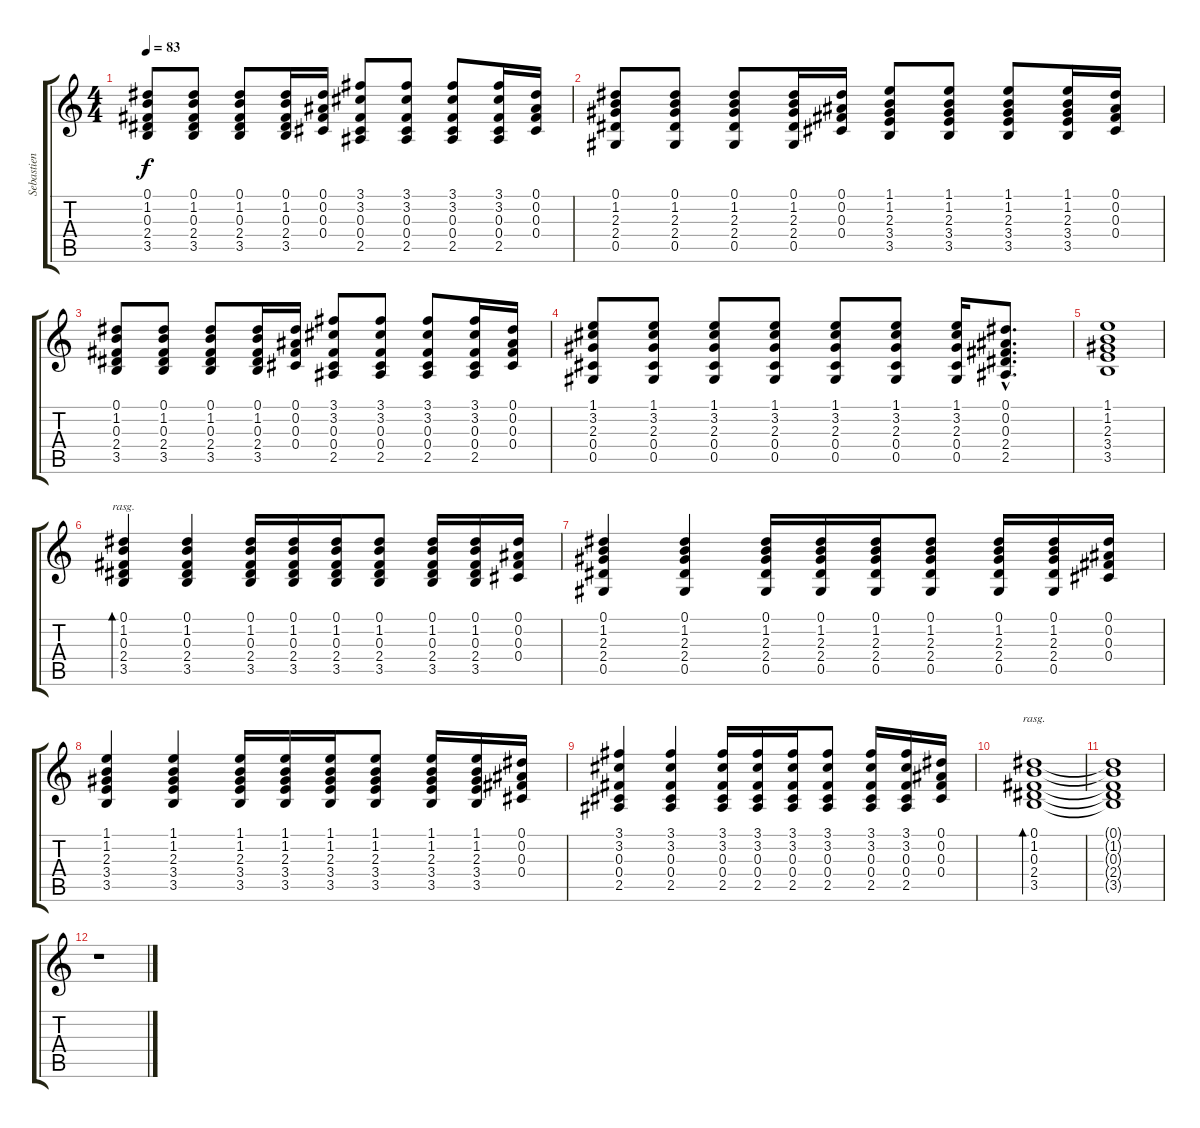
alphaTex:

\track ("Sebastien Lefebvre" "Sebastien ") {instrument acousticguitarsteel}
\staff {score tabs}
\tuning (Eb4 Bb3 Gb3 Db3 Ab2 Eb2) {hide}
\ts (4 4)
\tempo 83
\clef g2
\ks c
(0.1 1.2 0.3 2.4 3.5).8{dy f} (0.1 1.2 0.3 2.4 3.5).8 (0.1 1.2 0.3 2.4 3.5).8 (0.1 1.2 0.3 2.4 3.5).16 (0.1 0.2 0.3 0.4).16 (3.1 3.2 0.3 0.4 2.5).8 (3.1 3.2 0.3 0.4 2.5).8 (3.1 3.2 0.3 0.4 2.5).8 (3.1 3.2 0.3 0.4 2.5).16 (0.1 0.2 0.3 0.4).16 |
(0.1 1.2 2.3 2.4 0.5).8 (0.1 1.2 2.3 2.4 0.5).8 (0.1 1.2 2.3 2.4 0.5).8 (0.1 1.2 2.3 2.4 0.5).16 (0.1 0.2 0.3 0.4).16 (1.1 1.2 2.3 3.4 3.5).8 (1.1 1.2 2.3 3.4 3.5).8 (1.1 1.2 2.3 3.4 3.5).8 (1.1 1.2 2.3 3.4 3.5).16 (0.1 0.2 0.3 0.4).16 |
(0.1 1.2 0.3 2.4 3.5).8 (0.1 1.2 0.3 2.4 3.5).8 (0.1 1.2 0.3 2.4 3.5).8 (0.1 1.2 0.3 2.4 3.5).16 (0.1 0.2 0.3 0.4).16 (3.1 3.2 0.3 0.4 2.5).8 (3.1 3.2 0.3 0.4 2.5).8 (3.1 3.2 0.3 0.4 2.5).8 (3.1 3.2 0.3 0.4 2.5).16 (0.1 0.2 0.3 0.4).16 |
(1.1 3.2 2.3 0.4 0.5).8 (1.1 3.2 2.3 0.4 0.5).8 (1.1 3.2 2.3 0.4 0.5).8 (1.1 3.2 2.3 0.4 0.5).8 (1.1 3.2 2.3 0.4 0.5).8 (1.1 3.2 2.3 0.4 0.5).8 (1.1 3.2 2.3 0.4 0.5).16 (0.1{hac} 0.2{hac} 0.3{hac} 2.4{hac} 2.5{hac}).8{d} |
(1.1 1.2 2.3 3.4 3.5).1 |
(0.1 1.2 0.3 2.4 3.5).4{bd 120 rasg ii} (0.1 1.2 0.3 2.4 3.5).4 (0.1 1.2 0.3 2.4 3.5).16 (0.1 1.2 0.3 2.4 3.5).16 (0.1 1.2 0.3 2.4 3.5).16 (0.1 1.2 0.3 2.4 3.5).8 (0.1 1.2 0.3 2.4 3.5).16 (0.1 1.2 0.3 2.4 3.5).16 (0.1 0.2 0.3 0.4).16 |
(0.1 1.2 2.3 2.4 0.5).4 (0.1 1.2 2.3 2.4 0.5).4 (0.1 1.2 2.3 2.4 0.5).16 (0.1 1.2 2.3 2.4 0.5).16 (0.1 1.2 2.3 2.4 0.5).16 (0.1 1.2 2.3 2.4 0.5).8 (0.1 1.2 2.3 2.4 0.5).16 (0.1 1.2 2.3 2.4 0.5).16 (0.1 0.2 0.3 0.4).16 |
(1.1 1.2 2.3 3.4 3.5).4 (1.1 1.2 2.3 3.4 3.5).4 (1.1 1.2 2.3 3.4 3.5).16 (1.1 1.2 2.3 3.4 3.5).16 (1.1 1.2 2.3 3.4 3.5).16 (1.1 1.2 2.3 3.4 3.5).8 (1.1 1.2 2.3 3.4 3.5).16 (1.1 1.2 2.3 3.4 3.5).16 (0.1 0.2 0.3 0.4).16 |
(3.1 3.2 0.3 0.4 2.5).4 (3.1 3.2 0.3 0.4 2.5).4 (3.1 3.2 0.3 0.4 2.5).16 (3.1 3.2 0.3 0.4 2.5).16 (3.1 3.2 0.3 0.4 2.5).16 (3.1 3.2 0.3 0.4 2.5).8 (3.1 3.2 0.3 0.4 2.5).16 (3.1 3.2 0.3 0.4 2.5).16 (0.1 0.2 0.3 0.4).16 |
(0.1 1.2 0.3 2.4 3.5).1{bd 240 rasg ii} |
(0.1{t} 1.2{t} 0.3{t} 2.4{t} 3.5{t}).1 |
r.1
